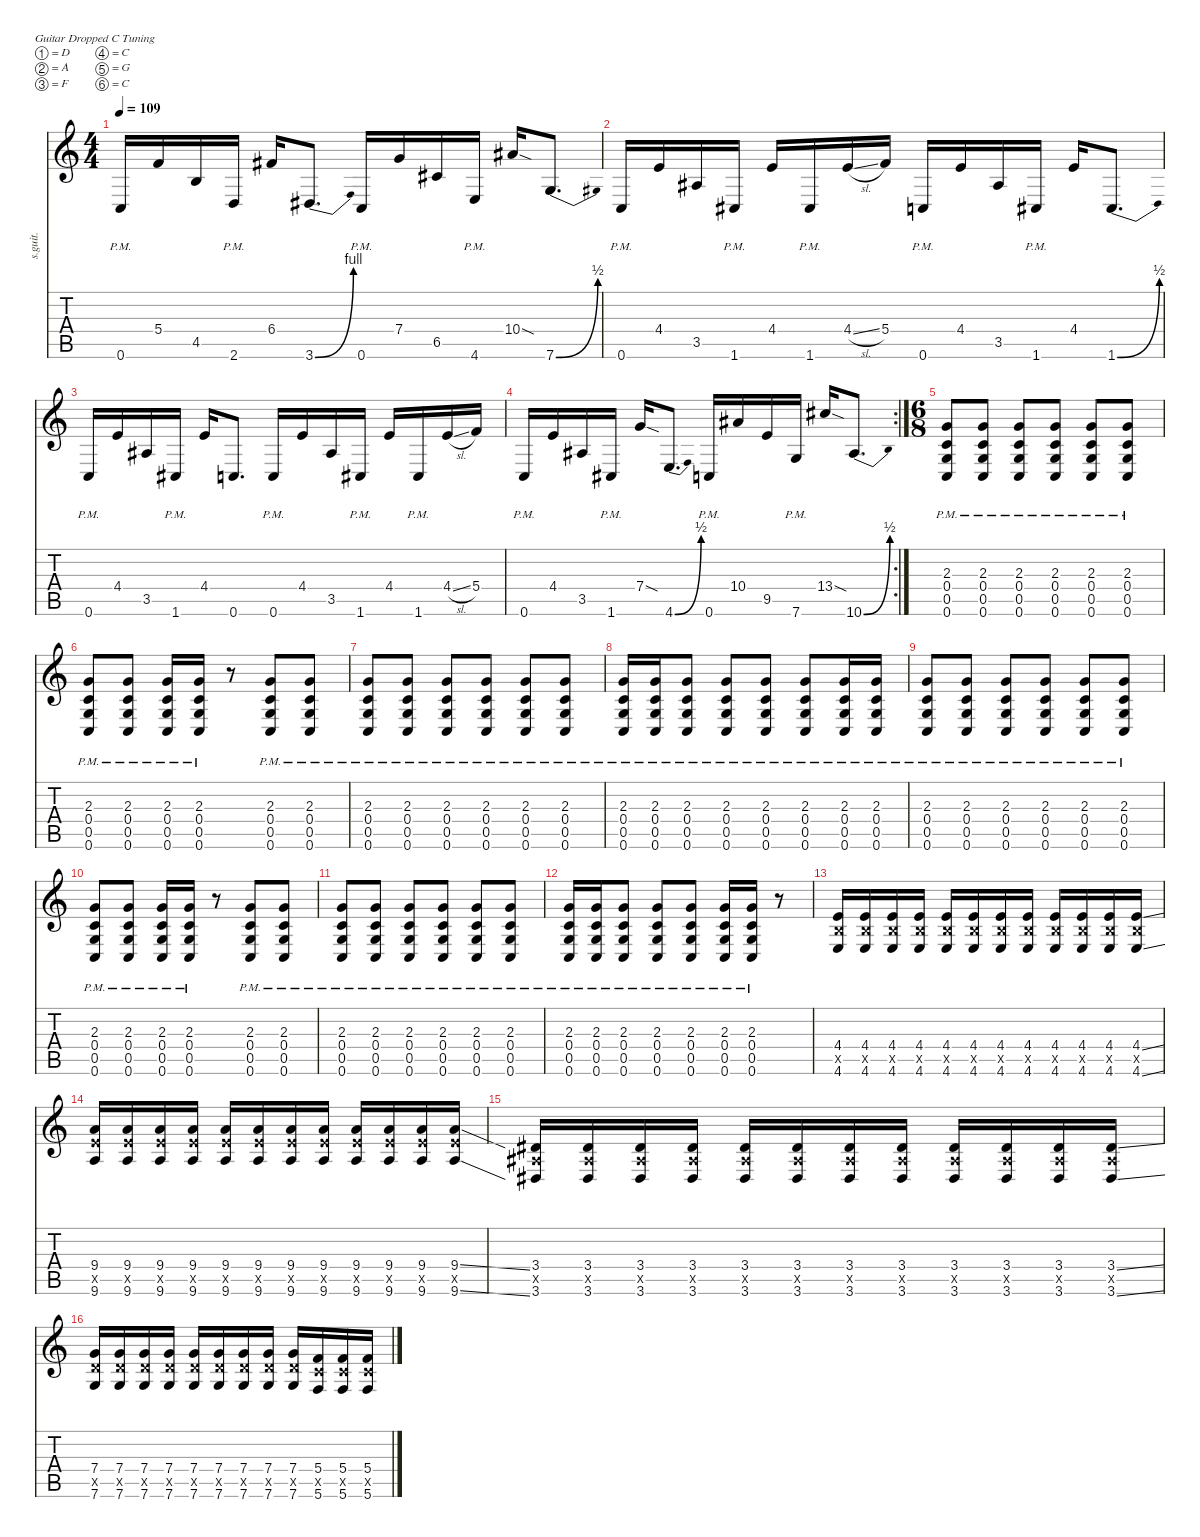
\defaultSystemsLayout 4
\hideDynamics
\bracketExtendMode nobrackets
\track ("Rhythm 2" "s.guit.") {instrument distortionguitar}
\staff {score tabs}
\tuning (D4 A3 F3 C3 G2 C2)
\ts (4 4)
\tempo 109
\clef g2
\ks c
0.6{pm}.16{lyrics (0 "") lyrics (1 "") lyrics (2 "") lyrics (3 "") lyrics (4 "") dy mf} 5.4.16{lyrics (0 "") lyrics (1 "") lyrics (2 "") lyrics (3 "") lyrics (4 "")} 4.5.16{lyrics (0 "") lyrics (1 "") lyrics (2 "") lyrics (3 "") lyrics (4 "")} 2.6{pm}.16{lyrics (0 "") lyrics (1 "") lyrics (2 "") lyrics (3 "") lyrics (4 "")} 6.4{acc #}.16{lyrics (0 "") lyrics (1 "") lyrics (2 "") lyrics (3 "") lyrics (4 "")} 3.6{be (bend 0 0 60 4) acc #}.8{d lyrics (0 "") lyrics (1 "") lyrics (2 "") lyrics (3 "") lyrics (4 "")} 0.6{pm}.16{lyrics (0 "") lyrics (1 "") lyrics (2 "") lyrics (3 "") lyrics (4 "")} 7.4.16{lyrics (0 "") lyrics (1 "") lyrics (2 "") lyrics (3 "") lyrics (4 "")} 6.5{acc #}.16{lyrics (0 "") lyrics (1 "") lyrics (2 "") lyrics (3 "") lyrics (4 "")} 4.6{pm}.16{lyrics (0 "") lyrics (1 "") lyrics (2 "") lyrics (3 "") lyrics (4 "")} 10.4{sod acc #}.16{lyrics (0 "") lyrics (1 "") lyrics (2 "") lyrics (3 "") lyrics (4 "")} 7.6{be (bend 0 0 60 2)}.8{d lyrics (0 "") lyrics (1 "") lyrics (2 "") lyrics (3 "") lyrics (4 "")} |
0.6{pm}.16{lyrics (0 "") lyrics (1 "") lyrics (2 "") lyrics (3 "") lyrics (4 "")} 4.4.16{lyrics (0 "") lyrics (1 "") lyrics (2 "") lyrics (3 "") lyrics (4 "")} 3.5{acc #}.16{lyrics (0 "") lyrics (1 "") lyrics (2 "") lyrics (3 "") lyrics (4 "")} 1.6{pm acc #}.16{lyrics (0 "") lyrics (1 "") lyrics (2 "") lyrics (3 "") lyrics (4 "")} 4.4.16{lyrics (0 "") lyrics (1 "") lyrics (2 "") lyrics (3 "") lyrics (4 "")} 1.6{pm acc #}.16{lyrics (0 "") lyrics (1 "") lyrics (2 "") lyrics (3 "") lyrics (4 "")} 4.4{sl}.16{lyrics (0 "") lyrics (1 "") lyrics (2 "") lyrics (3 "") lyrics (4 "")} 5.4.16{lyrics (0 "") lyrics (1 "") lyrics (2 "") lyrics (3 "") lyrics (4 "")} 0.6{pm}.16{lyrics (0 "") lyrics (1 "") lyrics (2 "") lyrics (3 "") lyrics (4 "")} 4.4.16{lyrics (0 "") lyrics (1 "") lyrics (2 "") lyrics (3 "") lyrics (4 "")} 3.5{acc #}.16{lyrics (0 "") lyrics (1 "") lyrics (2 "") lyrics (3 "") lyrics (4 "")} 1.6{pm acc #}.16{lyrics (0 "") lyrics (1 "") lyrics (2 "") lyrics (3 "") lyrics (4 "")} 4.4.16{lyrics (0 "") lyrics (1 "") lyrics (2 "") lyrics (3 "") lyrics (4 "")} 1.6{be (bend 0 0 60 2) acc #}.8{d lyrics (0 "") lyrics (1 "") lyrics (2 "") lyrics (3 "") lyrics (4 "")} |
0.6{pm}.16{lyrics (0 "") lyrics (1 "") lyrics (2 "") lyrics (3 "") lyrics (4 "")} 4.4.16{lyrics (0 "") lyrics (1 "") lyrics (2 "") lyrics (3 "") lyrics (4 "")} 3.5{acc #}.16{lyrics (0 "") lyrics (1 "") lyrics (2 "") lyrics (3 "") lyrics (4 "")} 1.6{pm acc #}.16{lyrics (0 "") lyrics (1 "") lyrics (2 "") lyrics (3 "") lyrics (4 "")} 4.4.16{lyrics (0 "") lyrics (1 "") lyrics (2 "") lyrics (3 "") lyrics (4 "")} 0.6.8{d lyrics (0 "") lyrics (1 "") lyrics (2 "") lyrics (3 "") lyrics (4 "")} 0.6{pm}.16{lyrics (0 "") lyrics (1 "") lyrics (2 "") lyrics (3 "") lyrics (4 "")} 4.4.16{lyrics (0 "") lyrics (1 "") lyrics (2 "") lyrics (3 "") lyrics (4 "")} 3.5{acc #}.16{lyrics (0 "") lyrics (1 "") lyrics (2 "") lyrics (3 "") lyrics (4 "")} 1.6{pm acc #}.16{lyrics (0 "") lyrics (1 "") lyrics (2 "") lyrics (3 "") lyrics (4 "")} 4.4.16{lyrics (0 "") lyrics (1 "") lyrics (2 "") lyrics (3 "") lyrics (4 "")} 1.6{pm acc #}.16{lyrics (0 "") lyrics (1 "") lyrics (2 "") lyrics (3 "") lyrics (4 "")} 4.4{sl}.16{lyrics (0 "") lyrics (1 "") lyrics (2 "") lyrics (3 "") lyrics (4 "")} 5.4.16{lyrics (0 "") lyrics (1 "") lyrics (2 "") lyrics (3 "") lyrics (4 "")} |
\rc 2
0.6{pm}.16{lyrics (0 "") lyrics (1 "") lyrics (2 "") lyrics (3 "") lyrics (4 "")} 4.4.16{lyrics (0 "") lyrics (1 "") lyrics (2 "") lyrics (3 "") lyrics (4 "")} 3.5{acc #}.16{lyrics (0 "") lyrics (1 "") lyrics (2 "") lyrics (3 "") lyrics (4 "")} 1.6{pm acc #}.16{lyrics (0 "") lyrics (1 "") lyrics (2 "") lyrics (3 "") lyrics (4 "")} 7.4{sod}.16{lyrics (0 "") lyrics (1 "") lyrics (2 "") lyrics (3 "") lyrics (4 "")} 4.6{be (bend 0 0 60 2)}.8{d lyrics (0 "") lyrics (1 "") lyrics (2 "") lyrics (3 "") lyrics (4 "")} 0.6{pm}.16{lyrics (0 "") lyrics (1 "") lyrics (2 "") lyrics (3 "") lyrics (4 "")} 10.4{acc #}.16{lyrics (0 "") lyrics (1 "") lyrics (2 "") lyrics (3 "") lyrics (4 "")} 9.5.16{lyrics (0 "") lyrics (1 "") lyrics (2 "") lyrics (3 "") lyrics (4 "")} 7.6{pm}.16{lyrics (0 "") lyrics (1 "") lyrics (2 "") lyrics (3 "") lyrics (4 "")} 13.4{sod acc #}.16{lyrics (0 "") lyrics (1 "") lyrics (2 "") lyrics (3 "") lyrics (4 "")} 10.6{be (bend 0 0 60 2) acc #}.8{d lyrics (0 "") lyrics (1 "") lyrics (2 "") lyrics (3 "") lyrics (4 "")} |
\ts (6 8)
\beaming (8 2 2 2 2)
(0.4{pm} 0.5{pm} 0.6{pm} 2.3{pm}).8{lyrics (0 "") lyrics (1 "") lyrics (2 "") lyrics (3 "") lyrics (4 "")} (0.4{pm} 0.5{pm} 0.6{pm} 2.3{pm}).8{lyrics (0 "") lyrics (1 "") lyrics (2 "") lyrics (3 "") lyrics (4 "")} (0.4{pm} 0.5{pm} 0.6{pm} 2.3{pm}).8{lyrics (0 "") lyrics (1 "") lyrics (2 "") lyrics (3 "") lyrics (4 "")} (0.4{pm} 0.5{pm} 0.6{pm} 2.3{pm}).8{lyrics (0 "") lyrics (1 "") lyrics (2 "") lyrics (3 "") lyrics (4 "")} (0.4{pm} 0.5{pm} 0.6{pm} 2.3{pm}).8{lyrics (0 "") lyrics (1 "") lyrics (2 "") lyrics (3 "") lyrics (4 "")} (0.4{pm} 0.5{pm} 0.6{pm} 2.3{pm}).8{lyrics (0 "") lyrics (1 "") lyrics (2 "") lyrics (3 "") lyrics (4 "")} |
(0.4{pm} 0.5{pm} 0.6{pm} 2.3{pm}).8{lyrics (0 "") lyrics (1 "") lyrics (2 "") lyrics (3 "") lyrics (4 "")} (0.4{pm} 0.5{pm} 0.6{pm} 2.3{pm}).8{lyrics (0 "") lyrics (1 "") lyrics (2 "") lyrics (3 "") lyrics (4 "")} (0.4{pm} 0.5{pm} 0.6{pm} 2.3{pm}).16{lyrics (0 "") lyrics (1 "") lyrics (2 "") lyrics (3 "") lyrics (4 "")} (0.4{pm} 0.5{pm} 0.6{pm} 2.3{pm}).16{lyrics (0 "") lyrics (1 "") lyrics (2 "") lyrics (3 "") lyrics (4 "")} r.8 (0.4{pm} 0.5{pm} 0.6{pm} 2.3{pm}).8{lyrics (0 "") lyrics (1 "") lyrics (2 "") lyrics (3 "") lyrics (4 "")} (0.4{pm} 0.5{pm} 0.6{pm} 2.3{pm}).8{lyrics (0 "") lyrics (1 "") lyrics (2 "") lyrics (3 "") lyrics (4 "")} |
(0.4{pm} 0.5{pm} 0.6{pm} 2.3{pm}).8{lyrics (0 "") lyrics (1 "") lyrics (2 "") lyrics (3 "") lyrics (4 "")} (0.4{pm} 0.5{pm} 0.6{pm} 2.3{pm}).8{lyrics (0 "") lyrics (1 "") lyrics (2 "") lyrics (3 "") lyrics (4 "")} (0.4{pm} 0.5{pm} 0.6{pm} 2.3{pm}).8{lyrics (0 "") lyrics (1 "") lyrics (2 "") lyrics (3 "") lyrics (4 "")} (0.4{pm} 0.5{pm} 0.6{pm} 2.3{pm}).8{lyrics (0 "") lyrics (1 "") lyrics (2 "") lyrics (3 "") lyrics (4 "")} (0.4{pm} 0.5{pm} 0.6{pm} 2.3{pm}).8{lyrics (0 "") lyrics (1 "") lyrics (2 "") lyrics (3 "") lyrics (4 "")} (0.4{pm} 0.5{pm} 0.6{pm} 2.3{pm}).8{lyrics (0 "") lyrics (1 "") lyrics (2 "") lyrics (3 "") lyrics (4 "")} |
(0.4{pm} 0.5{pm} 0.6{pm} 2.3{pm}).16{lyrics (0 "") lyrics (1 "") lyrics (2 "") lyrics (3 "") lyrics (4 "")} (0.4{pm} 0.5{pm} 0.6{pm} 2.3{pm}).16{lyrics (0 "") lyrics (1 "") lyrics (2 "") lyrics (3 "") lyrics (4 "")} (0.4{pm} 0.5{pm} 0.6{pm} 2.3{pm}).8{lyrics (0 "") lyrics (1 "") lyrics (2 "") lyrics (3 "") lyrics (4 "")} (0.4{pm} 0.5{pm} 0.6{pm} 2.3{pm}).8{lyrics (0 "") lyrics (1 "") lyrics (2 "") lyrics (3 "") lyrics (4 "")} (0.4{pm} 0.5{pm} 0.6{pm} 2.3{pm}).8{lyrics (0 "") lyrics (1 "") lyrics (2 "") lyrics (3 "") lyrics (4 "")} (0.4{pm} 0.5{pm} 0.6{pm} 2.3{pm}).8{lyrics (0 "") lyrics (1 "") lyrics (2 "") lyrics (3 "") lyrics (4 "")} (0.4{pm} 0.5{pm} 0.6{pm} 2.3{pm}).16{lyrics (0 "") lyrics (1 "") lyrics (2 "") lyrics (3 "") lyrics (4 "")} (0.4{pm} 0.5{pm} 0.6{pm} 2.3{pm}).16{lyrics (0 "") lyrics (1 "") lyrics (2 "") lyrics (3 "") lyrics (4 "")} |
(0.4{pm} 0.5{pm} 0.6{pm} 2.3{pm}).8{lyrics (0 "") lyrics (1 "") lyrics (2 "") lyrics (3 "") lyrics (4 "")} (0.4{pm} 0.5{pm} 0.6{pm} 2.3{pm}).8{lyrics (0 "") lyrics (1 "") lyrics (2 "") lyrics (3 "") lyrics (4 "")} (0.4{pm} 0.5{pm} 0.6{pm} 2.3{pm}).8{lyrics (0 "") lyrics (1 "") lyrics (2 "") lyrics (3 "") lyrics (4 "")} (0.4{pm} 0.5{pm} 0.6{pm} 2.3{pm}).8{lyrics (0 "") lyrics (1 "") lyrics (2 "") lyrics (3 "") lyrics (4 "")} (0.4{pm} 0.5{pm} 0.6{pm} 2.3{pm}).8{lyrics (0 "") lyrics (1 "") lyrics (2 "") lyrics (3 "") lyrics (4 "")} (0.4{pm} 0.5{pm} 0.6{pm} 2.3{pm}).8{lyrics (0 "") lyrics (1 "") lyrics (2 "") lyrics (3 "") lyrics (4 "")} |
(0.4{pm} 0.5{pm} 0.6{pm} 2.3{pm}).8{lyrics (0 "") lyrics (1 "") lyrics (2 "") lyrics (3 "") lyrics (4 "")} (0.4{pm} 0.5{pm} 0.6{pm} 2.3{pm}).8{lyrics (0 "") lyrics (1 "") lyrics (2 "") lyrics (3 "") lyrics (4 "")} (0.4{pm} 0.5{pm} 0.6{pm} 2.3{pm}).16{lyrics (0 "") lyrics (1 "") lyrics (2 "") lyrics (3 "") lyrics (4 "")} (0.4{pm} 0.5{pm} 0.6{pm} 2.3{pm}).16{lyrics (0 "") lyrics (1 "") lyrics (2 "") lyrics (3 "") lyrics (4 "")} r.8 (0.4{pm} 0.5{pm} 0.6{pm} 2.3{pm}).8{lyrics (0 "") lyrics (1 "") lyrics (2 "") lyrics (3 "") lyrics (4 "")} (0.4{pm} 0.5{pm} 0.6{pm} 2.3{pm}).8{lyrics (0 "") lyrics (1 "") lyrics (2 "") lyrics (3 "") lyrics (4 "")} |
(0.4{pm} 0.5{pm} 0.6{pm} 2.3{pm}).8{lyrics (0 "") lyrics (1 "") lyrics (2 "") lyrics (3 "") lyrics (4 "")} (0.4{pm} 0.5{pm} 0.6{pm} 2.3{pm}).8{lyrics (0 "") lyrics (1 "") lyrics (2 "") lyrics (3 "") lyrics (4 "")} (0.4{pm} 0.5{pm} 0.6{pm} 2.3{pm}).8{lyrics (0 "") lyrics (1 "") lyrics (2 "") lyrics (3 "") lyrics (4 "")} (0.4{pm} 0.5{pm} 0.6{pm} 2.3{pm}).8{lyrics (0 "") lyrics (1 "") lyrics (2 "") lyrics (3 "") lyrics (4 "")} (0.4{pm} 0.5{pm} 0.6{pm} 2.3{pm}).8{lyrics (0 "") lyrics (1 "") lyrics (2 "") lyrics (3 "") lyrics (4 "")} (0.4{pm} 0.5{pm} 0.6{pm} 2.3{pm}).8{lyrics (0 "") lyrics (1 "") lyrics (2 "") lyrics (3 "") lyrics (4 "")} |
(0.4{pm} 0.5{pm} 0.6{pm} 2.3{pm}).16{lyrics (0 "") lyrics (1 "") lyrics (2 "") lyrics (3 "") lyrics (4 "")} (0.4{pm} 0.5{pm} 0.6{pm} 2.3{pm}).16{lyrics (0 "") lyrics (1 "") lyrics (2 "") lyrics (3 "") lyrics (4 "")} (0.4{pm} 0.5{pm} 0.6{pm} 2.3{pm}).8{lyrics (0 "") lyrics (1 "") lyrics (2 "") lyrics (3 "") lyrics (4 "")} (0.4{pm} 0.5{pm} 0.6{pm} 2.3{pm}).8{lyrics (0 "") lyrics (1 "") lyrics (2 "") lyrics (3 "") lyrics (4 "")} (0.4{pm} 0.5{pm} 0.6{pm} 2.3{pm}).8{lyrics (0 "") lyrics (1 "") lyrics (2 "") lyrics (3 "") lyrics (4 "")} (0.4{pm} 0.5{pm} 0.6{pm} 2.3{pm}).16{lyrics (0 "") lyrics (1 "") lyrics (2 "") lyrics (3 "") lyrics (4 "")} (0.4{pm} 0.5{pm} 0.6{pm} 2.3{pm}).16{lyrics (0 "") lyrics (1 "") lyrics (2 "") lyrics (3 "") lyrics (4 "")} r.8 |
(4.4 4.6 4.5{x}).16{lyrics (0 "") lyrics (1 "") lyrics (2 "") lyrics (3 "") lyrics (4 "")} (4.4 4.6 4.5{x}).16{lyrics (0 "") lyrics (1 "") lyrics (2 "") lyrics (3 "") lyrics (4 "")} (4.4 4.6 4.5{x}).16{lyrics (0 "") lyrics (1 "") lyrics (2 "") lyrics (3 "") lyrics (4 "")} (4.4 4.6 4.5{x}).16{lyrics (0 "") lyrics (1 "") lyrics (2 "") lyrics (3 "") lyrics (4 "")} (4.4 4.6 4.5{x}).16{lyrics (0 "") lyrics (1 "") lyrics (2 "") lyrics (3 "") lyrics (4 "")} (4.4 4.6 4.5{x}).16{lyrics (0 "") lyrics (1 "") lyrics (2 "") lyrics (3 "") lyrics (4 "")} (4.4 4.6 4.5{x}).16{lyrics (0 "") lyrics (1 "") lyrics (2 "") lyrics (3 "") lyrics (4 "")} (4.4 4.6 4.5{x}).16{lyrics (0 "") lyrics (1 "") lyrics (2 "") lyrics (3 "") lyrics (4 "")} (4.4 4.6 4.5{x}).16{lyrics (0 "") lyrics (1 "") lyrics (2 "") lyrics (3 "") lyrics (4 "")} (4.4 4.6 4.5{x}).16{lyrics (0 "") lyrics (1 "") lyrics (2 "") lyrics (3 "") lyrics (4 "")} (4.4 4.6 4.5{x}).16{lyrics (0 "") lyrics (1 "") lyrics (2 "") lyrics (3 "") lyrics (4 "")} (4.4{ss} 4.6{ss} 4.5{x}).16{lyrics (0 "") lyrics (1 "") lyrics (2 "") lyrics (3 "") lyrics (4 "")} |
(9.4 9.6 9.5{x}).16{lyrics (0 "") lyrics (1 "") lyrics (2 "") lyrics (3 "") lyrics (4 "")} (9.4 9.6 9.5{x}).16{lyrics (0 "") lyrics (1 "") lyrics (2 "") lyrics (3 "") lyrics (4 "")} (9.4 9.6 9.5{x}).16{lyrics (0 "") lyrics (1 "") lyrics (2 "") lyrics (3 "") lyrics (4 "")} (9.4 9.6 9.5{x}).16{lyrics (0 "") lyrics (1 "") lyrics (2 "") lyrics (3 "") lyrics (4 "")} (9.4 9.6 9.5{x}).16{lyrics (0 "") lyrics (1 "") lyrics (2 "") lyrics (3 "") lyrics (4 "")} (9.4 9.6 9.5{x}).16{lyrics (0 "") lyrics (1 "") lyrics (2 "") lyrics (3 "") lyrics (4 "")} (9.4 9.6 9.5{x}).16{lyrics (0 "") lyrics (1 "") lyrics (2 "") lyrics (3 "") lyrics (4 "")} (9.4 9.6 9.5{x}).16{lyrics (0 "") lyrics (1 "") lyrics (2 "") lyrics (3 "") lyrics (4 "")} (9.4 9.6 9.5{x}).16{lyrics (0 "") lyrics (1 "") lyrics (2 "") lyrics (3 "") lyrics (4 "")} (9.4 9.6 9.5{x}).16{lyrics (0 "") lyrics (1 "") lyrics (2 "") lyrics (3 "") lyrics (4 "")} (9.4 9.6 9.5{x}).16{lyrics (0 "") lyrics (1 "") lyrics (2 "") lyrics (3 "") lyrics (4 "")} (9.4{ss} 9.6{ss} 9.5{x}).16{lyrics (0 "") lyrics (1 "") lyrics (2 "") lyrics (3 "") lyrics (4 "")} |
(3.4{acc #} 3.6{acc #} 3.5{x acc #}).16{lyrics (0 "") lyrics (1 "") lyrics (2 "") lyrics (3 "") lyrics (4 "")} (3.4{acc #} 3.6{acc #} 3.5{x acc #}).16{lyrics (0 "") lyrics (1 "") lyrics (2 "") lyrics (3 "") lyrics (4 "")} (3.4{acc #} 3.6{acc #} 3.5{x acc #}).16{lyrics (0 "") lyrics (1 "") lyrics (2 "") lyrics (3 "") lyrics (4 "")} (3.4{acc #} 3.6{acc #} 3.5{x acc #}).16{lyrics (0 "") lyrics (1 "") lyrics (2 "") lyrics (3 "") lyrics (4 "")} (3.4{acc #} 3.6{acc #} 3.5{x acc #}).16{lyrics (0 "") lyrics (1 "") lyrics (2 "") lyrics (3 "") lyrics (4 "")} (3.4{acc #} 3.6{acc #} 3.5{x acc #}).16{lyrics (0 "") lyrics (1 "") lyrics (2 "") lyrics (3 "") lyrics (4 "")} (3.4{acc #} 3.6{acc #} 3.5{x acc #}).16{lyrics (0 "") lyrics (1 "") lyrics (2 "") lyrics (3 "") lyrics (4 "")} (3.4{acc #} 3.6{acc #} 3.5{x acc #}).16{lyrics (0 "") lyrics (1 "") lyrics (2 "") lyrics (3 "") lyrics (4 "")} (3.4{acc #} 3.6{acc #} 3.5{x acc #}).16{lyrics (0 "") lyrics (1 "") lyrics (2 "") lyrics (3 "") lyrics (4 "")} (3.4{acc #} 3.6{acc #} 3.5{x acc #}).16{lyrics (0 "") lyrics (1 "") lyrics (2 "") lyrics (3 "") lyrics (4 "")} (3.4{acc #} 3.6{acc #} 3.5{x acc #}).16{lyrics (0 "") lyrics (1 "") lyrics (2 "") lyrics (3 "") lyrics (4 "")} (3.4{ss acc #} 3.6{ss acc #} 3.5{x acc #}).16{lyrics (0 "") lyrics (1 "") lyrics (2 "") lyrics (3 "") lyrics (4 "")} |
(7.4 7.6 7.5{x}).16{lyrics (0 "") lyrics (1 "") lyrics (2 "") lyrics (3 "") lyrics (4 "")} (7.4 7.6 7.5{x}).16{lyrics (0 "") lyrics (1 "") lyrics (2 "") lyrics (3 "") lyrics (4 "")} (7.4 7.6 7.5{x}).16{lyrics (0 "") lyrics (1 "") lyrics (2 "") lyrics (3 "") lyrics (4 "")} (7.4 7.6 7.5{x}).16{lyrics (0 "") lyrics (1 "") lyrics (2 "") lyrics (3 "") lyrics (4 "")} (7.4 7.6 7.5{x}).16{lyrics (0 "") lyrics (1 "") lyrics (2 "") lyrics (3 "") lyrics (4 "")} (7.4 7.6 7.5{x}).16{lyrics (0 "") lyrics (1 "") lyrics (2 "") lyrics (3 "") lyrics (4 "")} (7.4 7.6 7.5{x}).16{lyrics (0 "") lyrics (1 "") lyrics (2 "") lyrics (3 "") lyrics (4 "")} (7.4 7.6 7.5{x}).16{lyrics (0 "") lyrics (1 "") lyrics (2 "") lyrics (3 "") lyrics (4 "")} (7.4 7.6 7.5{x}).16{lyrics (0 "") lyrics (1 "") lyrics (2 "") lyrics (3 "") lyrics (4 "")} (5.4 5.6 5.5{x}).16{lyrics (0 "") lyrics (1 "") lyrics (2 "") lyrics (3 "") lyrics (4 "")} (5.4 5.6 5.5{x}).16{lyrics (0 "") lyrics (1 "") lyrics (2 "") lyrics (3 "") lyrics (4 "")} (5.4{ss} 5.6{ss} 5.5{x}).16{lyrics (0 "") lyrics (1 "") lyrics (2 "") lyrics (3 "") lyrics (4 "")}
